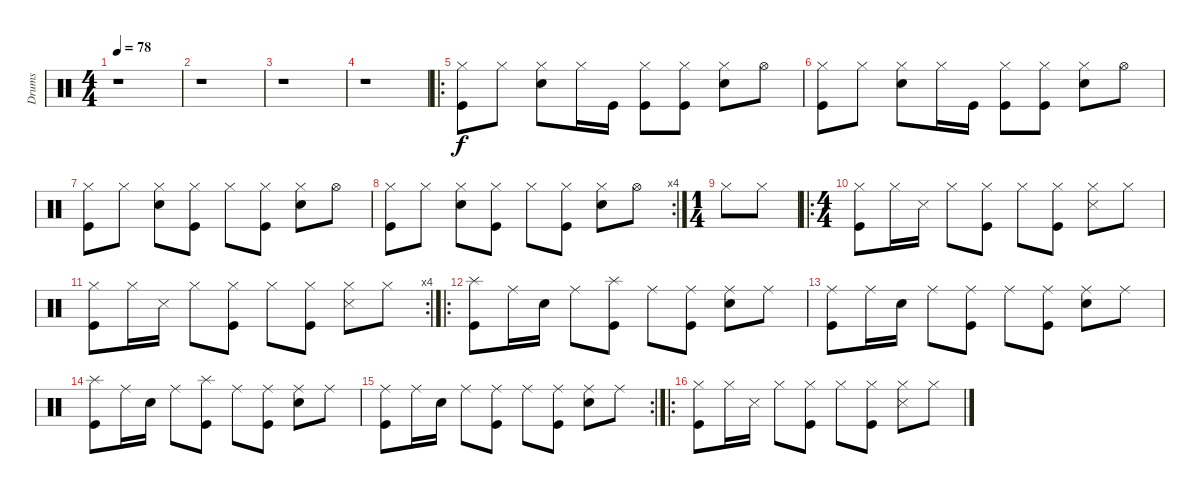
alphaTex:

\track ("Drums" "Drums") {instrument percussion}
\staff {score}
\articulation defaults
\ts (4 4)
\tempo 78
\clef neutral
\ks c
r.1{dy f} |
r.1 |
r.1 |
r.1 |
\ro
("Hi-Hat (closed)" "Kick (hit)").8 "Hi-Hat (closed)".8 ("Hi-Hat (closed)" "Snare (hit) 2").8 "Hi-Hat (closed)".16 "Kick (hit)".16 ("Hi-Hat (closed)" "Kick (hit)").8 ("Hi-Hat (closed)" "Kick (hit)").8 ("Hi-Hat (closed)" "Snare (hit) 2").8 "Hi-Hat (open)".8 |
("Hi-Hat (closed)" "Kick (hit)").8 "Hi-Hat (closed)".8 ("Hi-Hat (closed)" "Snare (hit) 2").8 "Hi-Hat (closed)".16 "Kick (hit)".16 ("Hi-Hat (closed)" "Kick (hit)").8 ("Hi-Hat (closed)" "Kick (hit)").8 ("Hi-Hat (closed)" "Snare (hit) 2").8 "Hi-Hat (open)".8 |
("Hi-Hat (closed)" "Kick (hit)").8 "Hi-Hat (closed)".8 ("Hi-Hat (closed)" "Snare (hit) 2").8 ("Hi-Hat (closed)" "Kick (hit)").8 "Hi-Hat (closed)".8 ("Hi-Hat (closed)" "Kick (hit)").8 ("Hi-Hat (closed)" "Snare (hit) 2").8 "Hi-Hat (open)".8 |
\rc 4
("Hi-Hat (closed)" "Kick (hit)").8 "Hi-Hat (closed)".8 ("Hi-Hat (closed)" "Snare (hit) 2").8 ("Hi-Hat (closed)" "Kick (hit)").8 "Hi-Hat (closed)".8 ("Hi-Hat (closed)" "Kick (hit)").8 ("Hi-Hat (closed)" "Snare (hit) 2").8 "Hi-Hat (open)".8 |
\ts (1 4)
"Hi-Hat (closed)".8 "Hi-Hat (closed)".8 |
\ro
\ts (4 4)
("Hi-Hat (closed)" "Kick (hit)").8 "Hi-Hat (closed)".16 "Snare (side stick) 3".16 "Hi-Hat (closed)".8 ("Hi-Hat (closed)" "Kick (hit)").8 "Hi-Hat (closed)".8 ("Hi-Hat (closed)" "Kick (hit)").8 ("Hi-Hat (closed)" "Snare (side stick) 3").8 "Hi-Hat (closed)".8 |
\rc 4
("Hi-Hat (closed)" "Kick (hit)").8 "Hi-Hat (closed)".16 "Snare (side stick) 3".16 "Hi-Hat (closed)".8 ("Hi-Hat (closed)" "Kick (hit)").8 "Hi-Hat (closed)".8 ("Hi-Hat (closed)" "Kick (hit)").8 ("Hi-Hat (closed)" "Snare (side stick) 3").8 "Hi-Hat (closed)".8 |
\ro
("Splash (hit)" "Kick (hit)").8 "Ride (middle)".16 "Snare (hit) 2".16 "Ride (middle)".8 ("Splash (hit)" "Kick (hit)").8 "Ride (middle)".8 ("Ride (middle)" "Kick (hit)").8 ("Ride (middle)" "Snare (hit) 2").8 "Ride (middle)".8 |
("Ride (middle)" "Kick (hit)").8 "Ride (middle)".16 "Snare (hit) 2".16 "Ride (middle)".8 ("Ride (middle)" "Kick (hit)").8 "Ride (middle)".8 ("Ride (middle)" "Kick (hit)").8 ("Ride (middle)" "Snare (hit) 2").8 "Ride (middle)".8 |
("Splash (hit)" "Kick (hit)").8 "Ride (middle)".16 "Snare (hit) 2".16 "Ride (middle)".8 ("Splash (hit)" "Kick (hit)").8 "Ride (middle)".8 ("Ride (middle)" "Kick (hit)").8 ("Ride (middle)" "Snare (hit) 2").8 "Ride (middle)".8 |
\rc 2
("Ride (middle)" "Kick (hit)").8 "Ride (middle)".16 "Snare (hit) 2".16 "Ride (middle)".8 ("Ride (middle)" "Kick (hit)").8 "Ride (middle)".8 ("Ride (middle)" "Kick (hit)").8 ("Ride (middle)" "Snare (hit) 2").8 "Ride (middle)".8 |
\ro
("Hi-Hat (closed)" "Kick (hit)").8 "Hi-Hat (closed)".16 "Snare (side stick) 3".16 "Hi-Hat (closed)".8 ("Hi-Hat (closed)" "Kick (hit)").8 "Hi-Hat (closed)".8 ("Hi-Hat (closed)" "Kick (hit)").8 ("Hi-Hat (closed)" "Snare (side stick) 3").8 "Hi-Hat (closed)".8
